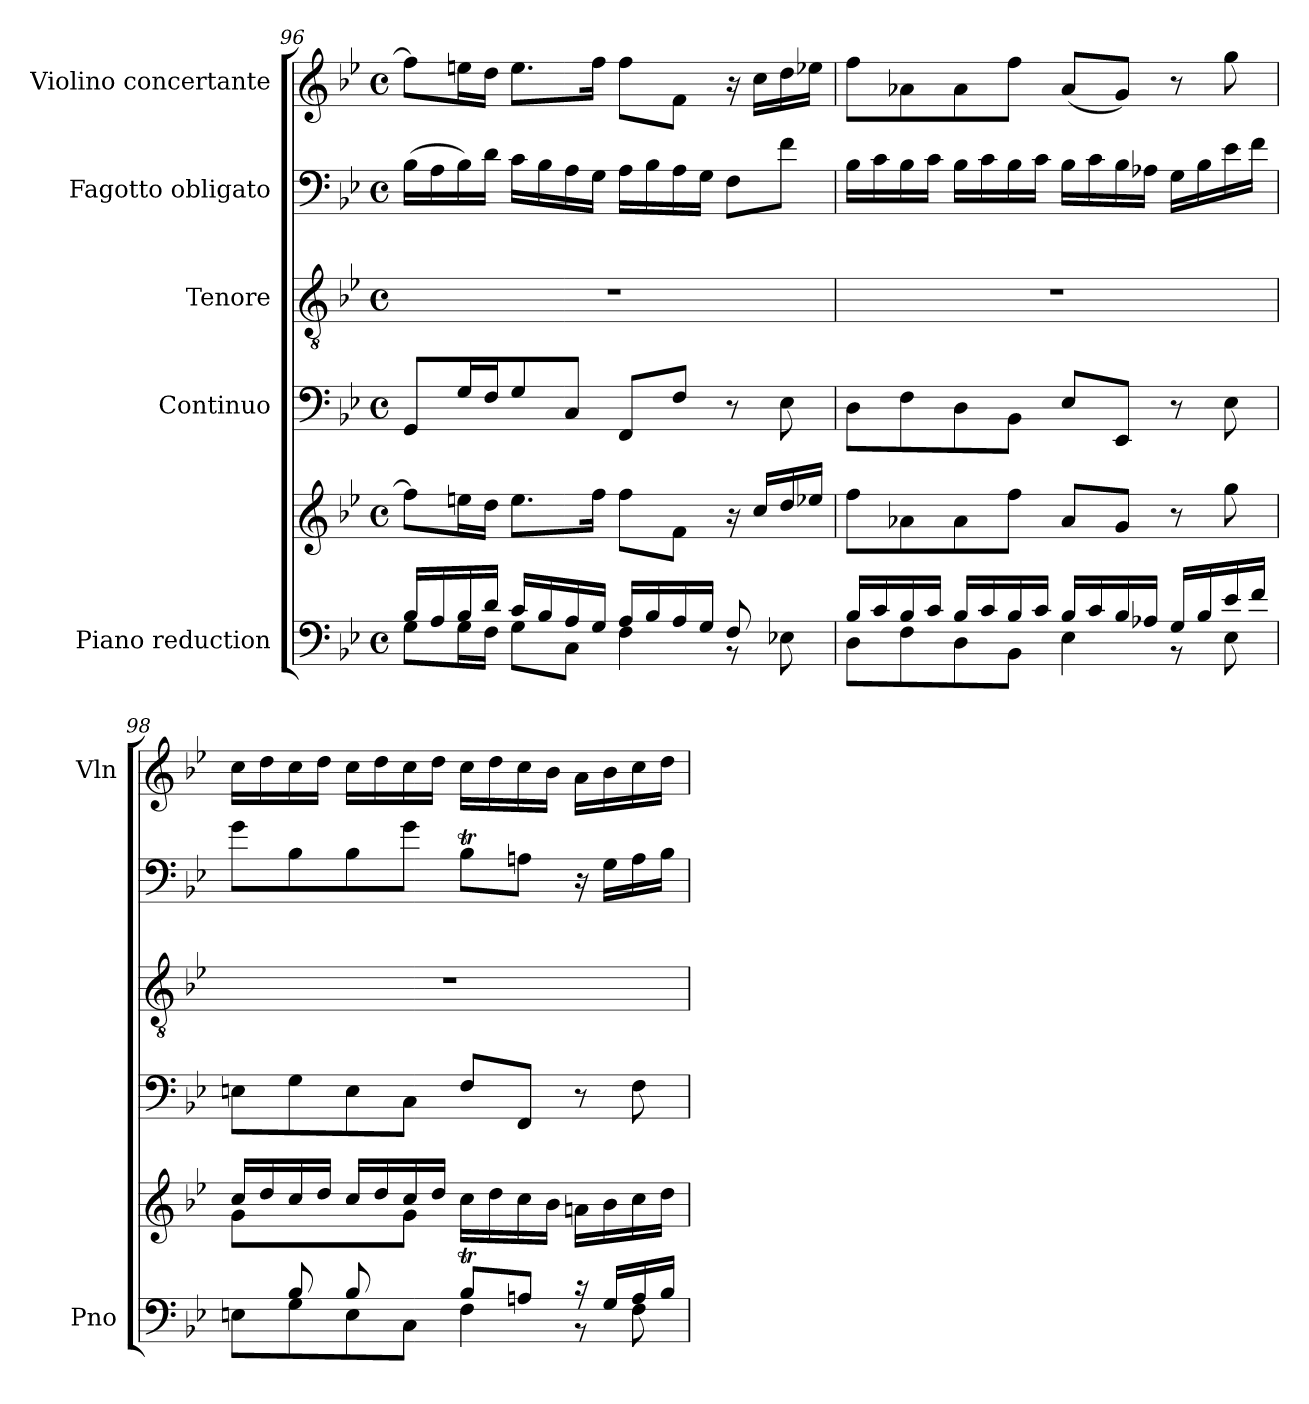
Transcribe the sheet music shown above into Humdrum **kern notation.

**kern	**kern	**kern	**kern	**kern	**kern
*part5	*part5	*part4	*part3	*part2	*part1
*staff6	*staff5	*staff4	*staff3	*staff2	*staff1
*I"Piano reduction	*	*I"Continuo	*I"Tenore	*I"Fagotto obligato	*I"Violino concertante
*I'Pno	*	*	*	*	*I'Vln
*clefF4	*clefG2	*clefF4	*clefGv2	*clefF4	*clefG2
*k[b-e-]	*k[b-e-]	*k[b-e-]	*k[b-e-]	*k[b-e-]	*k[b-e-]
*M4/4	*M4/4	*M4/4	*M4/4	*M4/4	*M4/4
*met(c)	*met(c)	*met(c)	*met(c)	*met(c)	*met(c)
=96	=96	=96	=96	=96	=96
*^	*^	*	*	*	*
16B-/LL	8G\L	8ff\L]	2..ryy	8GG/L	1r	(>16B-\LL	8ff\L]
16A/	.	.	.	.	.	16A\	.
16B-/	16G\L	16een\L	.	16G/L	.	16B-\)	16een\L
16d/JJ	16F\JJ	16dd\JJ	.	16F/J	.	16d\JJ	16dd\JJ
16c/LL	8G\L	8.ee\L	.	8G/	.	16c\LL	8.ee\L
16B-/	.	.	.	.	.	16B-\	.
16A/	8C\J	.	.	8C/J	.	16A\	.
16G/JJ	.	16ff\Jk	.	.	.	16G\JJ	16ff\Jk
16A/LL	4F\	8ff\L	.	8FF/L	.	16A\LL	8ff\L
16B-/	.	.	.	.	.	16B-\	.
16A/	.	8f\J	.	8F/J	.	16A\	8f\J
16G/JJ	.	.	.	.	.	16G\JJ	.
8F/L	8r	16r	.	8r	.	8F\L	16r
.	.	16cc/LL	.	.	.	.	16cc\LL
8ryy	8E-X\	16dd/	8f\J	8E-\	.	8f\J	16dd\
.	.	16ee-X/JJ	.	.	.	.	16ee-X\JJ
*	*	*v	*v	*	*	*	*
!!LO:LB:g=z
=97	=97	=97	=97	=97	=97	=97
16B-/LL	8D\L	8ff\L	8D\L	1r	16B-\LL	8ff\L
16c/	.	.	.	.	16c\	.
16B-/	8F\	8a-X\	8F\	.	16B-\	8a-X\
16c/JJ	.	.	.	.	16c\JJ	.
16B-/LL	8D\	8a-\	8D\	.	16B-\LL	8a-\
16c/	.	.	.	.	16c\	.
16B-/	8BB-\J	8ff\J	8BB-\J	.	16B-\	8ff\J
16c/JJ	.	.	.	.	16c\JJ	.
16B-/LL	4E-\	8a-/L	8E-/L	.	16B-\LL	(<8a-/L
16c/	.	.	.	.	16c\	.
16B-/	.	8g/J	8EE-/J	.	16B-\	8g/J)
16A-X/JJ	.	.	.	.	16A-X\JJ	.
16G/LL	8r	8r	8r	.	16G\LL	8r
16B-/	.	.	.	.	16B-\	.
16e-/	8E-\	8gg\	8E-\	.	16e-\	8gg\
16f/JJ	.	.	.	.	16f\JJ	.
=98	=98	=98	=98	=98	=98	=98
*	*	*^	*	*	*	*
8ryy	8En\L	16cc/LL	8g\L	8En\L	1r	8g\L	16cc\LL
.	.	16dd/	.	.	.	.	16dd\
8B-/	8G\	16cc/	4ryy	8G\	.	8B-\	16cc\
.	.	16dd/JJ	.	.	.	.	16dd\JJ
8B-/	8E\	16cc/LL	.	8E\	.	8B-\	16cc\LL
.	.	16dd/	.	.	.	.	16dd\
8ryy	8C\J	16cc/	8g\J	8C\J	.	8g\J	16cc\
.	.	16dd/JJ	.	.	.	.	16dd\JJ
8B-T/L	4F\	16cc\LL	2ryy	8F/L	.	8B-T\L	16cc\LL
.	.	16dd\	.	.	.	.	16dd\
8An/J	.	16cc\	.	8FF/J	.	8An\J	16cc\
.	.	16b-\JJ	.	.	.	.	16b-\JJ
16r	8r	16an\LL	.	8r	.	16r	16a\LL
16G/LL	.	16b-\	.	.	.	16G\LL	16b-\
16A/	8F\	16cc\	.	8F\	.	16A\	16cc\
16B-/JJ	.	16dd\JJ	.	.	.	16B-\JJ	16dd\JJ
*v	*v	*	*	*	*	*	*
*	*v	*v	*	*	*	*
=	=	=	=	=	=
*-	*-	*-	*-	*-	*-
